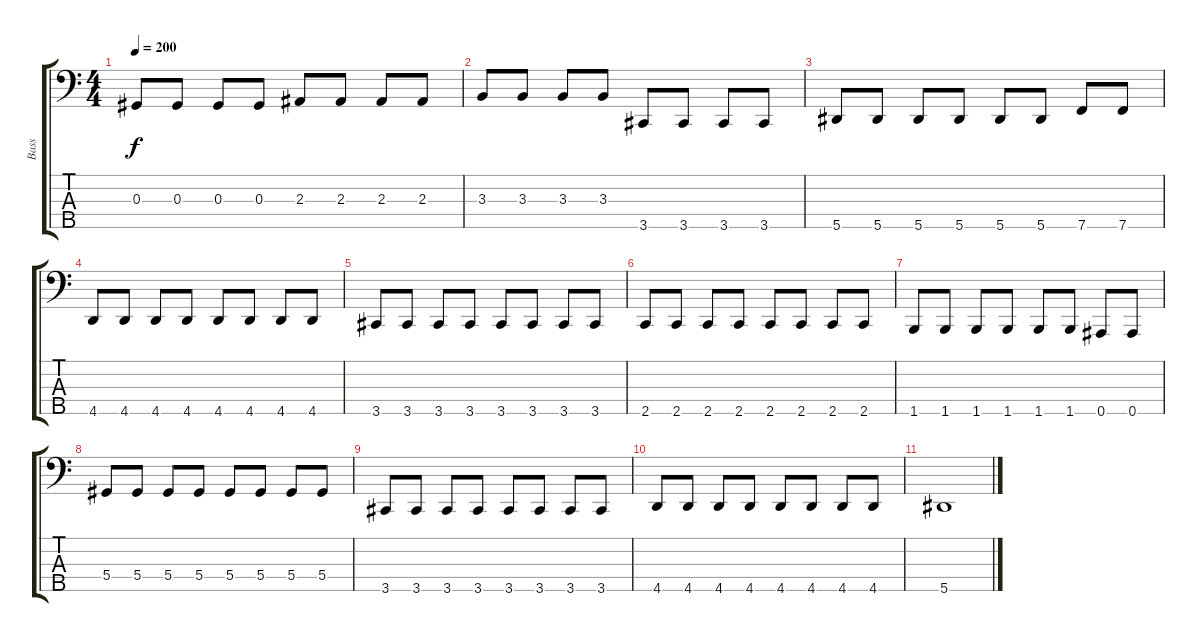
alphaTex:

\track ("Bass" "Bass") {instrument electricbassfinger}
\staff {score tabs}
\tuning (Gb2 Db2 Ab1 Eb1 Bb0) {hide}
\ts (4 4)
\tempo 200
\clef f4
\ks c
0.3.8{dy f} 0.3.8 0.3.8 0.3.8 2.3.8 2.3.8 2.3.8 2.3.8 |
3.3.8 3.3.8 3.3.8 3.3.8 3.5.8 3.5.8 3.5.8 3.5.8 |
5.5.8 5.5.8 5.5.8 5.5.8 5.5.8 5.5.8 7.5.8 7.5.8 |
4.5.8 4.5.8 4.5.8 4.5.8 4.5.8 4.5.8 4.5.8 4.5.8 |
3.5.8 3.5.8 3.5.8 3.5.8 3.5.8 3.5.8 3.5.8 3.5.8 |
2.5.8 2.5.8 2.5.8 2.5.8 2.5.8 2.5.8 2.5.8 2.5.8 |
1.5.8 1.5.8 1.5.8 1.5.8 1.5.8 1.5.8 0.5.8 0.5.8 |
5.4.8 5.4.8 5.4.8 5.4.8 5.4.8 5.4.8 5.4.8 5.4.8 |
3.5.8 3.5.8 3.5.8 3.5.8 3.5.8 3.5.8 3.5.8 3.5.8 |
4.5.8 4.5.8 4.5.8 4.5.8 4.5.8 4.5.8 4.5.8 4.5.8 |
5.5.1
